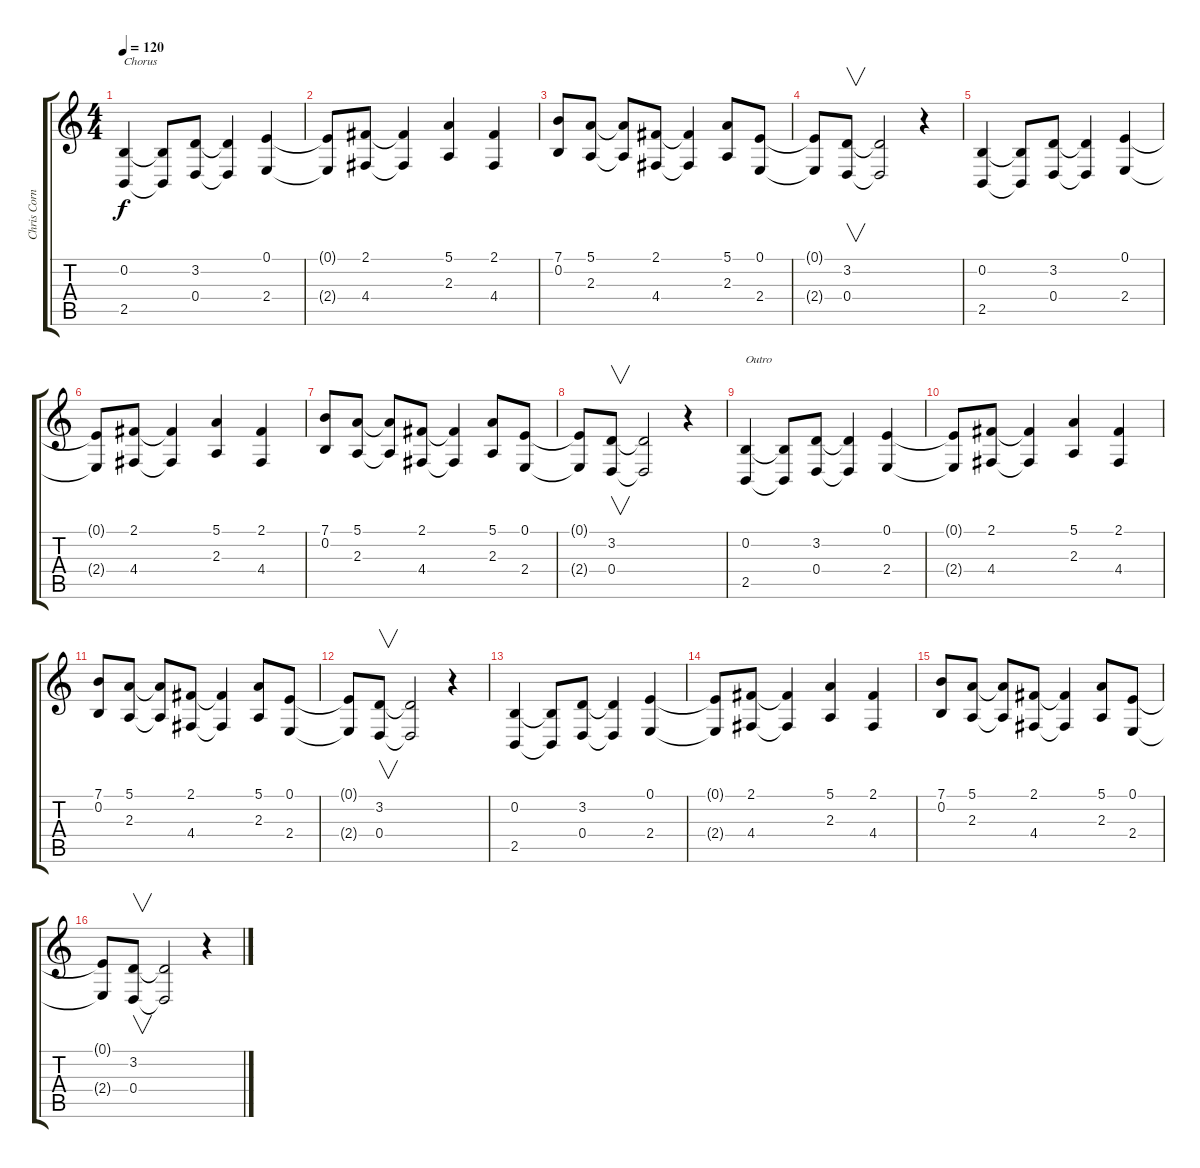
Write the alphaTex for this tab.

\track ("Chris Cornell" "Chris Corn") {instrument lead6voice}
\staff {score tabs}
\tuning (E4 B3 G3 D3 A2 E2) {hide}
\ts (4 4)
\tempo 120
\clef g2
\ks c
(0.2 2.5).4{txt "Chorus" dy f} (0.2{t} 2.5{t}).8 (3.2 0.4).8 (3.2{t} 0.4{t}).4 (0.1 2.4).4 |
(0.1{t} 2.4{t}).8 (2.1 4.4).8 (2.1{t} 4.4{t}).4 (5.1 2.3).4 (2.1 4.4).4 |
(7.1 0.2).8 (5.1 2.3).8 (5.1{t} 2.3{t}).8 (2.1 4.4).8 (2.1{t} 4.4{t}).4 (5.1 2.3).8 (0.1 2.4).8 |
(0.1{t} 2.4{t}).8 (3.2 0.4).8{v} (3.2{t} 0.4{t}).2 r.4 |
(0.2 2.5).4 (0.2{t} 2.5{t}).8 (3.2 0.4).8 (3.2{t} 0.4{t}).4 (0.1 2.4).4 |
(0.1{t} 2.4{t}).8 (2.1 4.4).8 (2.1{t} 4.4{t}).4 (5.1 2.3).4 (2.1 4.4).4 |
(7.1 0.2).8 (5.1 2.3).8 (5.1{t} 2.3{t}).8 (2.1 4.4).8 (2.1{t} 4.4{t}).4 (5.1 2.3).8 (0.1 2.4).8 |
(0.1{t} 2.4{t}).8 (3.2 0.4).8{v} (3.2{t} 0.4{t}).2 r.4 |
(0.2 2.5).4{txt "Outro"} (0.2{t} 2.5{t}).8 (3.2 0.4).8 (3.2{t} 0.4{t}).4 (0.1 2.4).4 |
(0.1{t} 2.4{t}).8 (2.1 4.4).8 (2.1{t} 4.4{t}).4 (5.1 2.3).4 (2.1 4.4).4 |
(7.1 0.2).8 (5.1 2.3).8 (5.1{t} 2.3{t}).8 (2.1 4.4).8 (2.1{t} 4.4{t}).4 (5.1 2.3).8 (0.1 2.4).8 |
(0.1{t} 2.4{t}).8 (3.2 0.4).8{v} (3.2{t} 0.4{t}).2 r.4 |
(0.2 2.5).4 (0.2{t} 2.5{t}).8 (3.2 0.4).8 (3.2{t} 0.4{t}).4 (0.1 2.4).4 |
(0.1{t} 2.4{t}).8 (2.1 4.4).8 (2.1{t} 4.4{t}).4 (5.1 2.3).4 (2.1 4.4).4 |
(7.1 0.2).8 (5.1 2.3).8 (5.1{t} 2.3{t}).8 (2.1 4.4).8 (2.1{t} 4.4{t}).4 (5.1 2.3).8 (0.1 2.4).8 |
(0.1{t} 2.4{t}).8 (3.2 0.4).8{v} (3.2{t} 0.4{t}).2 r.4
